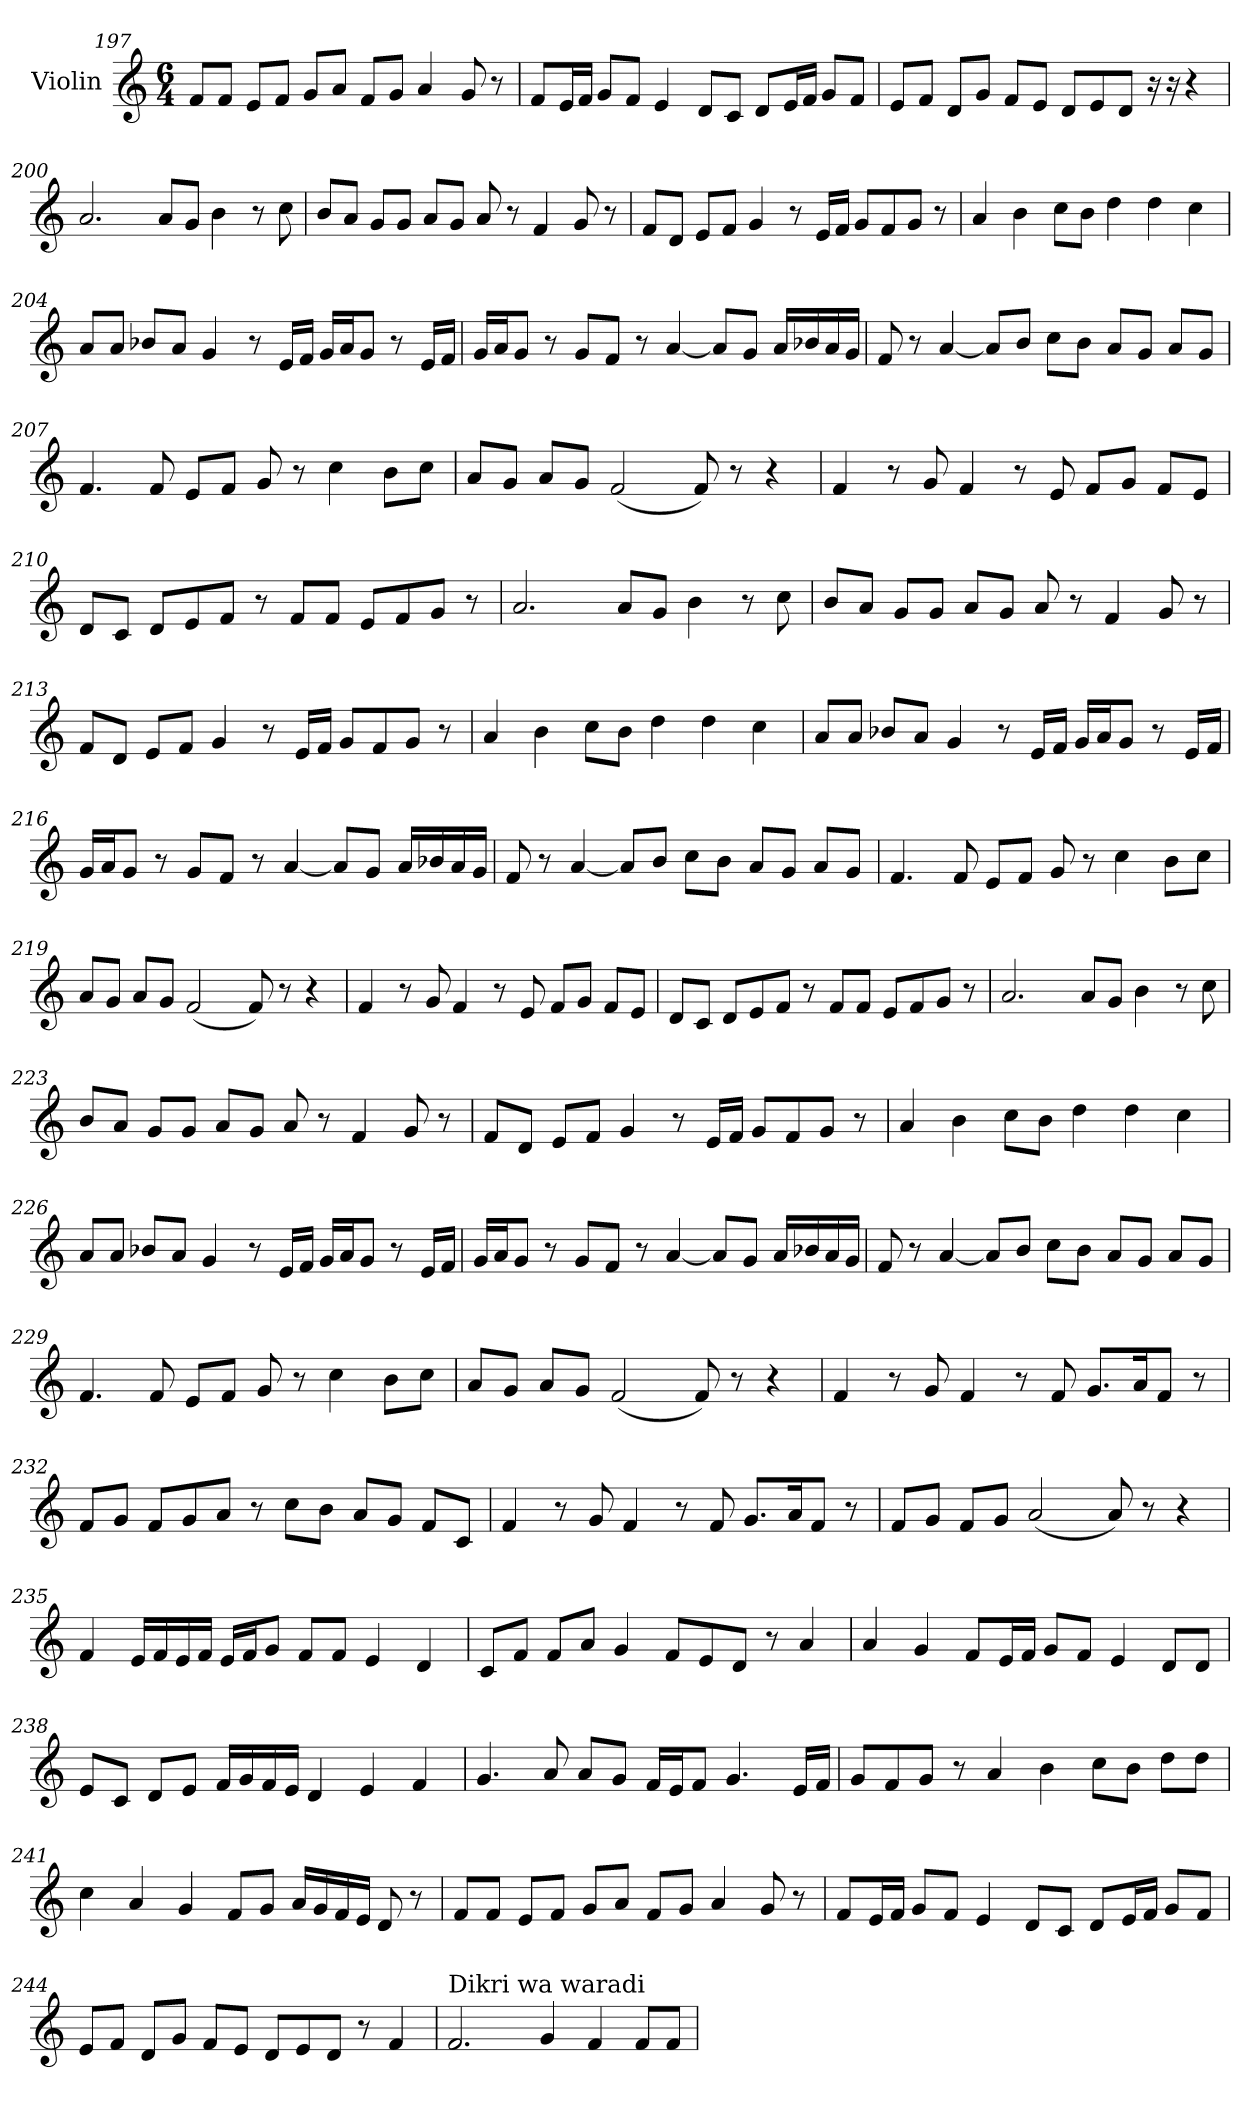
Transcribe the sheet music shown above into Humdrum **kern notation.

**kern
*part1
*staff1
*I"Violin
*clefG2
*k[]
*C:
*M6/4
=197
8f/L
8f/J
8e/L
8f/J
8g/L
8a/J
8f/L
8g/J
4a/
8g/
8r
=198
8f/L
16e/L
16f/JJ
8g/L
8f/J
4e/
8d/L
8c/J
8d/L
16e/L
16f/JJ
8g/L
8f/J
!!LO:LB:g=z
=199
8e/L
8f/J
8d/L
8g/J
8f/L
8e/J
8d/L
8e/
8d/J
16r
16r
4r
=200
2.a/
8a/L
8g/J
4b\
8r
8cc\
=201
8b/L
8a/J
8g/L
8g/J
8a/L
8g/J
8a/
8r
4f/
8g/
8r
!!LO:LB:g=z
=202
8f/L
8d/J
8e/L
8f/J
4g/
8r
16e/LL
16f/JJ
8g/L
8f/
8g/J
8r
=203
4a/
4b\
8cc\L
8b\J
4dd\
4dd\
4cc\
=204
8a/L
8a/J
8b-X/L
8a/J
4g/
8r
16e/LL
16f/JJ
16g/LL
16a/J
8g/J
8r
16e/LL
16f/JJ
!!LO:PB:g=z
=205
16g/LL
16a/J
8g/J
8r
8g/L
8f/J
8r
[4a/
8a/L]
8g/J
16a/LL
16b-X/
16a/
16g/JJ
=206
8f/
8r
[4a/
8a/L]
8b/J
8cc\L
8b\J
8a/L
8g/J
8a/L
8g/J
=207
4.f/
8f/
8e/L
8f/J
8g/
8r
4cc\
8b\L
8cc\J
!!LO:LB:g=z
=208
8a/L
8g/J
8a/L
8g/J
(2f/
8f/)
8r
4r
=209
4f/
8r
8g/
4f/
8r
8e/
8f/L
8g/J
8f/L
8e/J
=210
8d/L
8c/J
8d/L
8e/
8f/J
8r
8f/L
8f/J
8e/L
8f/
8g/J
8r
!!LO:LB:g=z
=211
2.a/
8a/L
8g/J
4b\
8r
8cc\
=212
8b/L
8a/J
8g/L
8g/J
8a/L
8g/J
8a/
8r
4f/
8g/
8r
=213
8f/L
8d/J
8e/L
8f/J
4g/
8r
16e/LL
16f/JJ
8g/L
8f/
8g/J
8r
!!LO:LB:g=z
=214
4a/
4b\
8cc\L
8b\J
4dd\
4dd\
4cc\
=215
8a/L
8a/J
8b-X/L
8a/J
4g/
8r
16e/LL
16f/JJ
16g/LL
16a/J
8g/J
8r
16e/LL
16f/JJ
=216
16g/LL
16a/J
8g/J
8r
8g/L
8f/J
8r
[4a/
8a/L]
8g/J
16a/LL
16b-X/
16a/
16g/JJ
!!LO:LB:g=z
=217
8f/
8r
[4a/
8a/L]
8b/J
8cc\L
8b\J
8a/L
8g/J
8a/L
8g/J
=218
4.f/
8f/
8e/L
8f/J
8g/
8r
4cc\
8b\L
8cc\J
=219
8a/L
8g/J
8a/L
8g/J
(2f/
8f/)
8r
4r
!!LO:LB:g=z
=220
4f/
8r
8g/
4f/
8r
8e/
8f/L
8g/J
8f/L
8e/J
=221
8d/L
8c/J
8d/L
8e/
8f/J
8r
8f/L
8f/J
8e/L
8f/
8g/J
8r
=222
2.a/
8a/L
8g/J
4b\
8r
8cc\
!!LO:LB:g=z
=223
8b/L
8a/J
8g/L
8g/J
8a/L
8g/J
8a/
8r
4f/
8g/
8r
=224
8f/L
8d/J
8e/L
8f/J
4g/
8r
16e/LL
16f/JJ
8g/L
8f/
8g/J
8r
=225
4a/
4b\
8cc\L
8b\J
4dd\
4dd\
4cc\
!!LO:LB:g=z
=226
8a/L
8a/J
8b-X/L
8a/J
4g/
8r
16e/LL
16f/JJ
16g/LL
16a/J
8g/J
8r
16e/LL
16f/JJ
=227
16g/LL
16a/J
8g/J
8r
8g/L
8f/J
8r
[4a/
8a/L]
8g/J
16a/LL
16b-X/
16a/
16g/JJ
=228
8f/
8r
[4a/
8a/L]
8b/J
8cc\L
8b\J
8a/L
8g/J
8a/L
8g/J
!!LO:PB:g=z
=229
4.f/
8f/
8e/L
8f/J
8g/
8r
4cc\
8b\L
8cc\J
=230
8a/L
8g/J
8a/L
8g/J
(2f/
8f/)
8r
4r
=231
4f/
8r
8g/
4f/
8r
8f/
8.g/L
16a/K
8f/J
8r
!!LO:LB:g=z
=232
8f/L
8g/J
8f/L
8g/
8a/J
8r
8cc\L
8b\J
8a/L
8g/J
8f/L
8c/J
=233
4f/
8r
8g/
4f/
8r
8f/
8.g/L
16a/K
8f/J
8r
=234
8f/L
8g/J
8f/L
8g/J
(2a/
8a/)
8r
4r
!!LO:LB:g=z
=235
4f/
16e/LL
16f/
16e/
16f/JJ
16e/LL
16f/J
8g/J
8f/L
8f/J
4e/
4d/
=236
8c/L
8f/J
8f/L
8a/J
4g/
8f/L
8e/
8d/J
8r
4a/
=237
4a/
4g/
8f/L
16e/L
16f/JJ
8g/L
8f/J
4e/
8d/L
8d/J
!!LO:LB:g=z
=238
8e/L
8c/J
8d/L
8e/J
16f/LL
16g/
16f/
16e/JJ
4d/
4e/
4f/
=239
4.g/
8a/
8a/L
8g/J
16f/LL
16e/J
8f/J
4.g/
16e/LL
16f/JJ
=240
8g/L
8f/
8g/J
8r
4a/
4b\
8cc\L
8b\J
8dd\L
8dd\J
!!LO:LB:g=z
=241
4cc\
4a/
4g/
8f/L
8g/J
16a/LL
16g/
16f/
16e/JJ
8d/
8r
=242
8f/L
8f/J
8e/L
8f/J
8g/L
8a/J
8f/L
8g/J
4a/
8g/
8r
=243
8f/L
16e/L
16f/JJ
8g/L
8f/J
4e/
8d/L
8c/J
8d/L
16e/L
16f/JJ
8g/L
8f/J
!!LO:LB:g=z
=244
8e/L
8f/J
8d/L
8g/J
8f/L
8e/J
8d/L
8e/
8d/J
8r
4f/
=245
!LO:TX:a:t=Dikri wa waradi
2.f/
4g/
4f/
8f/L
8f/J
=
*-
